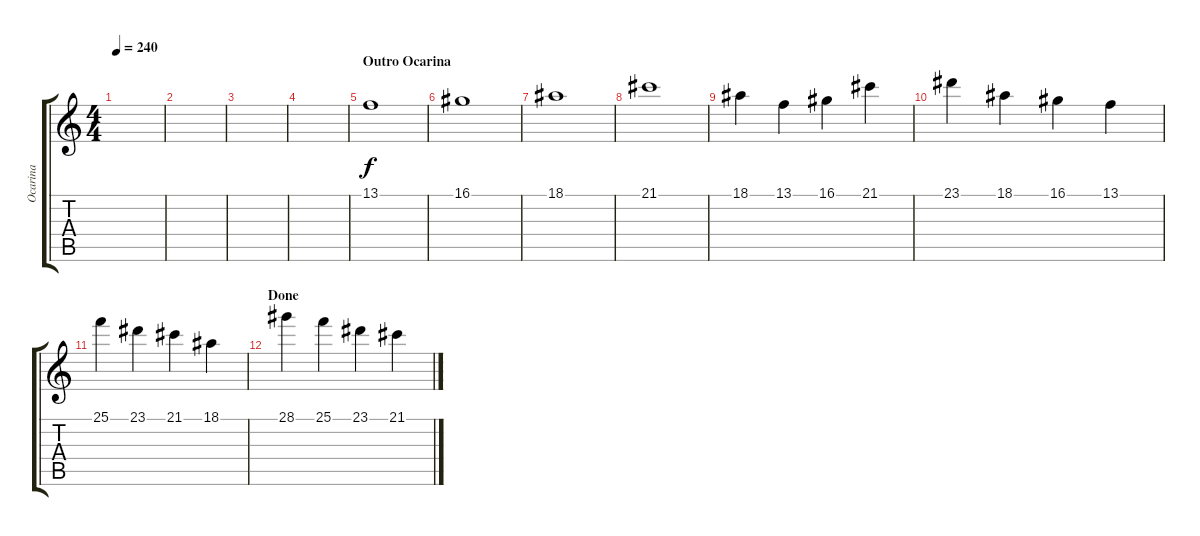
\track ("Ocarina" "Ocarina") {instrument ocarina}
\staff {score tabs}
\tuning (E4 B3 G3 D3 A2 E2) {hide}
\ts (4 4)
\tempo 240
\clef g2
\ks c
|
|
|
|
\section ("" "Outro Ocarina")
13.1.1 |
16.1.1 |
18.1.1 |
21.1.1 |
18.1.4 13.1.4 16.1.4 21.1.4 |
23.1.4 18.1.4 16.1.4 13.1.4 |
25.1.4 23.1.4 21.1.4 18.1.4 |
\section ("" "Done")
28.1.4 25.1.4 23.1.4 21.1.4
